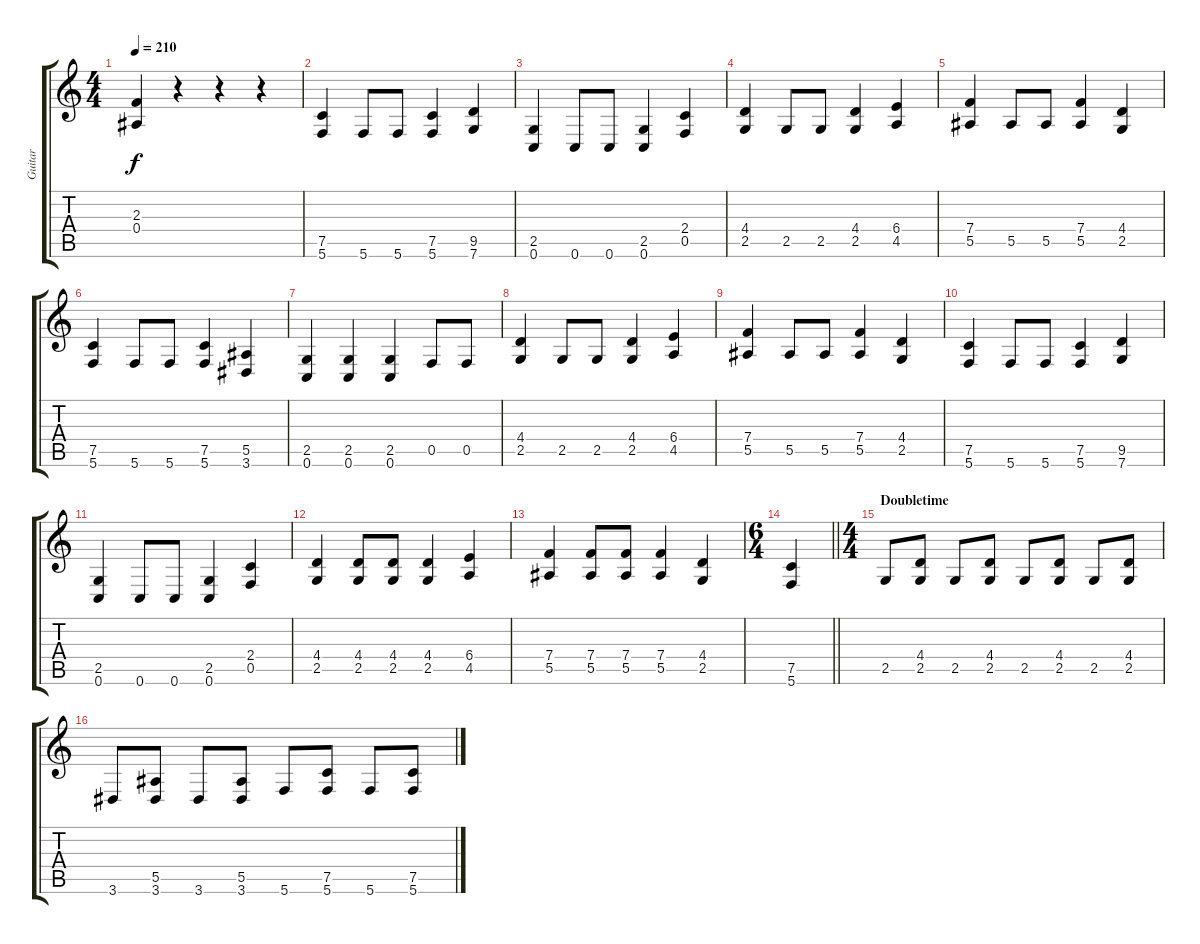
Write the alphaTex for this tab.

\track ("Guitar" "Guitar") {instrument distortionguitar}
\staff {score tabs}
\tuning (C4 G3 Eb3 Bb2 F2 C2) {hide}
\ts (4 4)
\tempo 210
\clef g2
\ks c
(2.3 0.4).4{dy f} r.4 r.4 r.4 |
(7.5 5.6).4 5.6.8 5.6.8 (7.5 5.6).4 (9.5 7.6).4 |
(2.5 0.6).4 0.6.8 0.6.8 (2.5 0.6).4 (2.4 0.5).4 |
(4.4 2.5).4 2.5.8 2.5.8 (4.4 2.5).4 (6.4 4.5).4 |
(7.4 5.5).4 5.5.8 5.5.8 (7.4 5.5).4 (4.4 2.5).4 |
(7.5 5.6).4 5.6.8 5.6.8 (7.5 5.6).4 (5.5 3.6).4 |
(2.5 0.6).4 (2.5 0.6).4 (2.5 0.6).4 0.5.8 0.5.8 |
(4.4 2.5).4 2.5.8 2.5.8 (4.4 2.5).4 (6.4 4.5).4 |
(7.4 5.5).4 5.5.8 5.5.8 (7.4 5.5).4 (4.4 2.5).4 |
(7.5 5.6).4 5.6.8 5.6.8 (7.5 5.6).4 (9.5 7.6).4 |
(2.5 0.6).4 0.6.8 0.6.8 (2.5 0.6).4 (2.4 0.5).4 |
(4.4 2.5).4 (4.4 2.5).8 (4.4 2.5).8 (4.4 2.5).4 (6.4 4.5).4 |
(7.4 5.5).4 (7.4 5.5).8 (7.4 5.5).8 (7.4 5.5).4 (4.4 2.5).4 |
\ts (6 4)
\barLineRight lightlight
(7.5 5.6).4 |
\ts (4 4)
\section ("" "Doubletime")
2.5.8 (4.4 2.5).8 2.5.8 (4.4 2.5).8 2.5.8 (4.4 2.5).8 2.5.8 (4.4 2.5).8 |
3.6.8 (5.5 3.6).8 3.6.8 (5.5 3.6).8 5.6.8 (7.5 5.6).8 5.6.8 (7.5 5.6).8
